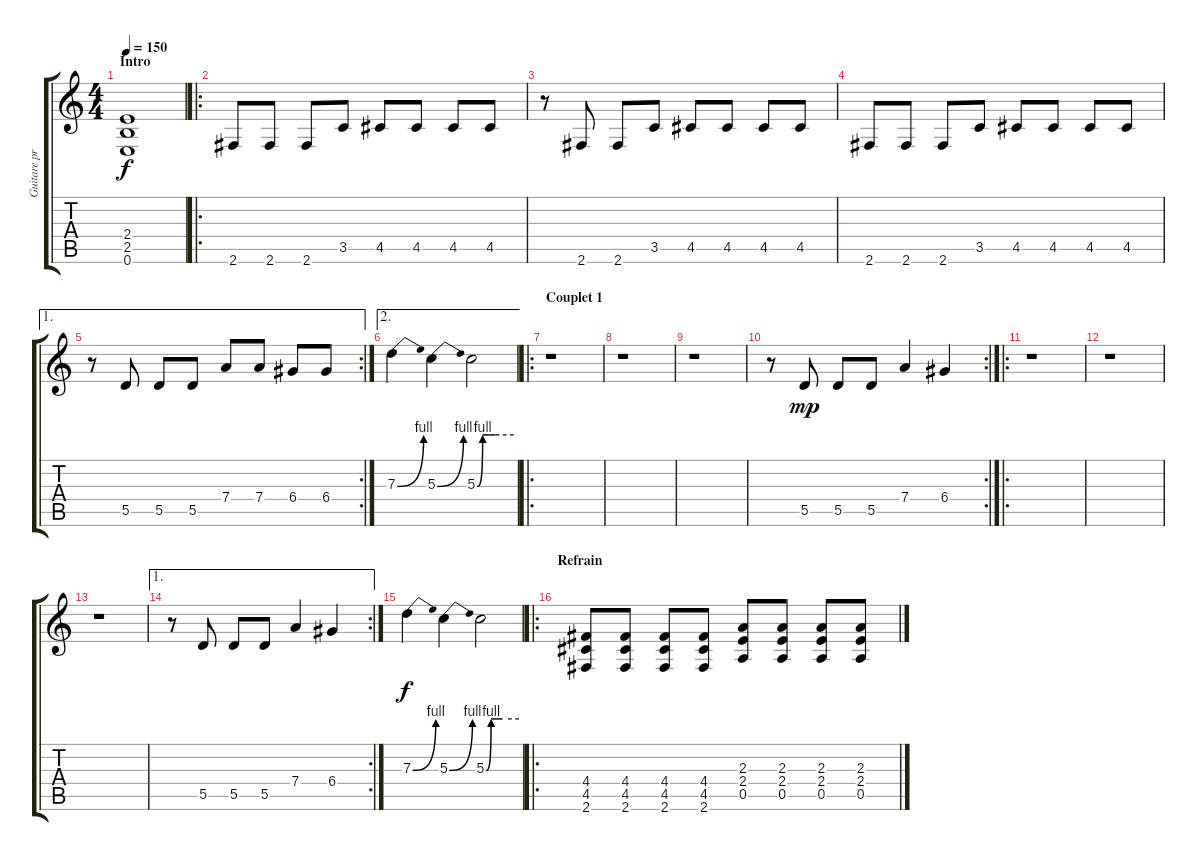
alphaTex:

\track ("Guitare principale" "Guitare pr") {instrument distortionguitar}
\staff {score tabs}
\tuning (E4 B3 G3 D3 A2 E2) {hide}
\ts (4 4)
\section ("" "Intro")
\tempo 150
\clef g2
\ks c
(2.4 2.5 0.6).1{dy f instrument distortionguitar} |
\ro
2.6.8 2.6.8 2.6.8 3.5.8 4.5.8 4.5.8 4.5.8 4.5.8 |
r.8 2.6.8 2.6.8 3.5.8 4.5.8 4.5.8 4.5.8 4.5.8 |
2.6.8 2.6.8 2.6.8 3.5.8 4.5.8 4.5.8 4.5.8 4.5.8 |
\ae 1
\rc 2
r.8 5.5.8 5.5.8 5.5.8 7.4.8 7.4.8 6.4.8 6.4.8 |
\ae 2
7.3{be (bend 0 0 60 4)}.4 5.3{be (bend 0 0 60 4)}.4 5.3{be (custom 0 0 9 4 20 4 30 4 60 4)}.2 |
\ro
\section ("" "Couplet 1")
r.1 |
r.1 |
r.1 |
\rc 2
r.8 5.5.8{dy mp} 5.5.8 5.5.8 7.4.4 6.4.4 |
\ro
r.1 |
r.1 |
r.1 |
\ae 1
\rc 2
r.8 5.5.8 5.5.8 5.5.8 7.4.4 6.4.4 |
7.3{be (bend 0 0 60 4)}.4{dy f} 5.3{be (bend 0 0 60 4)}.4 5.3{be (custom 0 0 9 4 20 4 30 4 60 4)}.2 |
\ro
\section ("" "Refrain")
(4.4 4.5 2.6).8 (4.4 4.5 2.6).8 (4.4 4.5 2.6).8 (4.4 4.5 2.6).8 (2.3 2.4 0.5).8 (2.3 2.4 0.5).8 (2.3 2.4 0.5).8 (2.3 2.4 0.5).8
